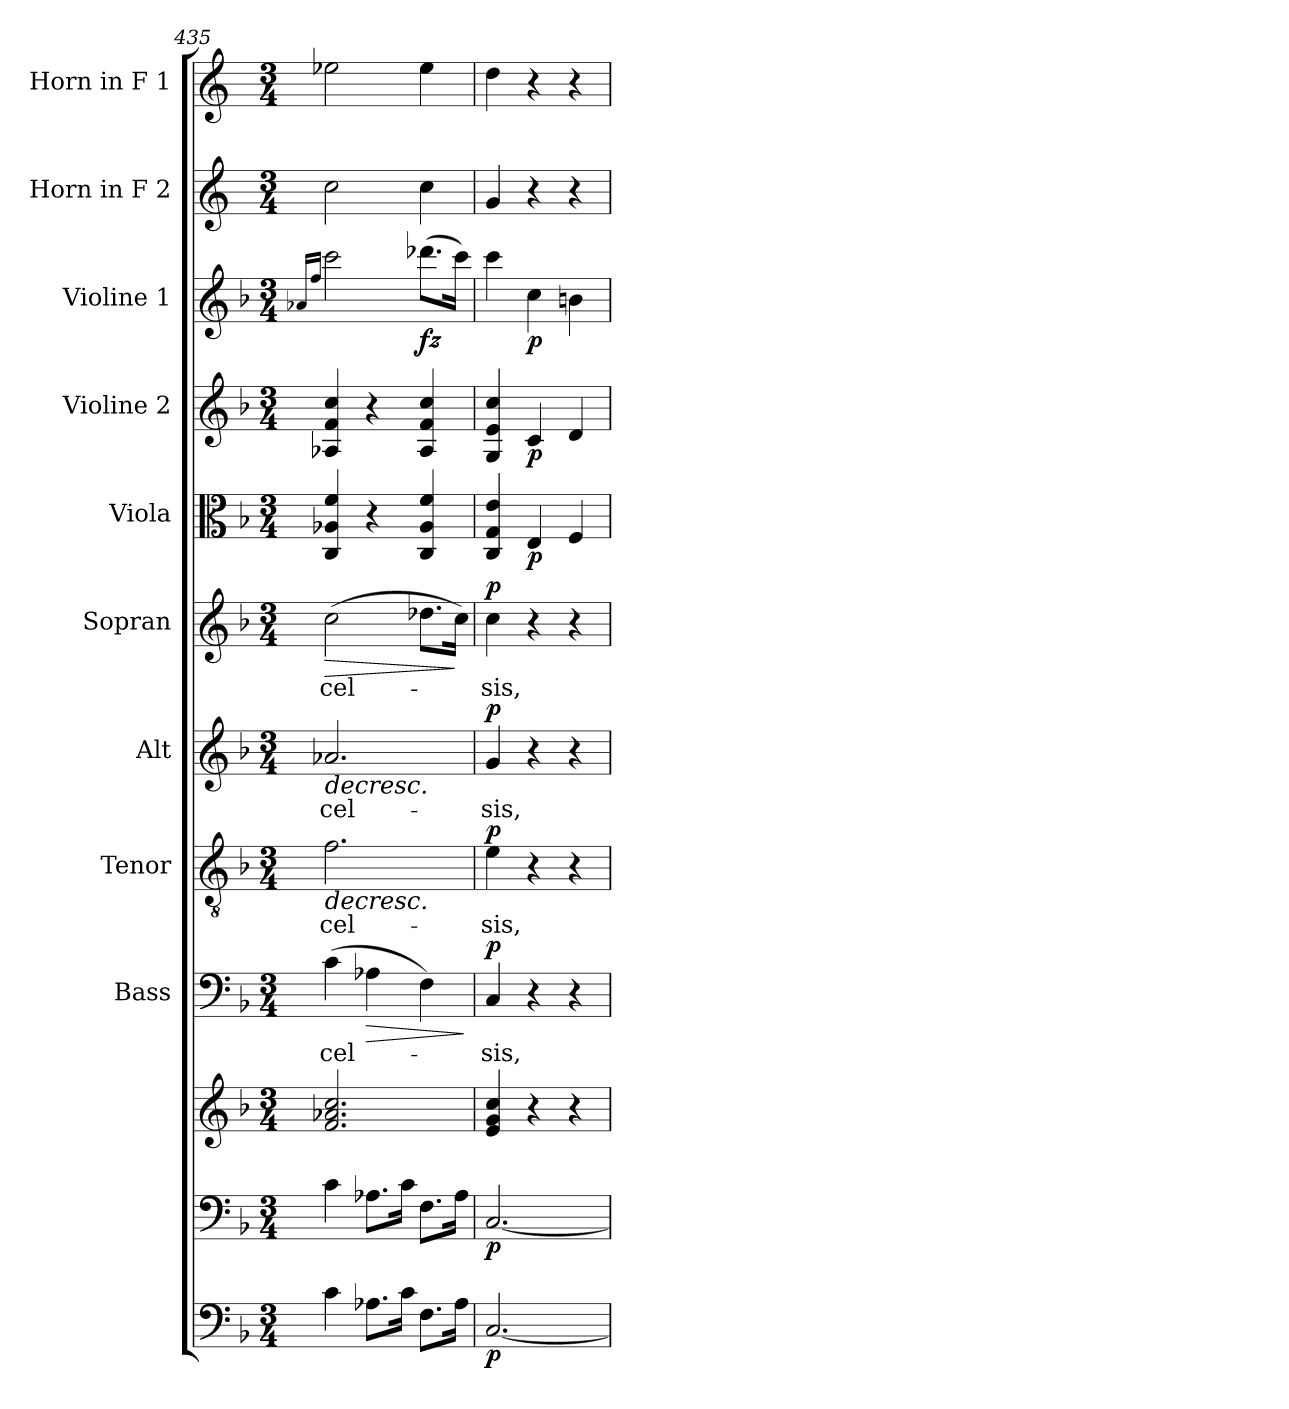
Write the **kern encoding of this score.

**kern	**dynam	**kern	**kern	**dynam	**kern	**text	**dynam	**kern	**text	**dynam	**kern	**text	**dynam	**kern	**text	**dynam	**kern	**dynam	**kern	**dynam	**kern	**dynam	**kern	**kern
*part11	*part11	*part10	*part10	*part10	*part9	*part9	*part9	*part8	*part8	*part8	*part7	*part7	*part7	*part6	*part6	*part6	*part5	*part5	*part4	*part4	*part3	*part3	*part2	*part1
*staff12	*staff12	*staff11	*staff10	*staff10/11	*staff9	*staff9	*staff9	*staff8	*staff8	*staff8	*staff7	*staff7	*staff7	*staff6	*staff6	*staff6	*staff5	*staff5	*staff4	*staff4	*staff3	*staff3	*staff2	*staff1
*	*	*	*	*	*I"Bass	*	*	*I"Tenor	*	*	*I"Alt	*	*	*I"Sopran	*	*	*I"Viola	*	*I"Violine 2	*	*I"Violine 1	*	*I"Horn in F 2	*I"Horn in F 1
*	*	*	*	*	*I'B.	*	*	*I'T.	*	*	*I'A.	*	*	*I'S.	*	*	*I'Vla.	*	*I'Vl. 2	*	*I'Vl. 1	*	*	*
*clefF4	*	*clefF4	*clefG2	*	*clefF4	*	*	*clefGv2	*	*	*clefG2	*	*	*clefG2	*	*	*clefC3	*	*clefG2	*	*clefG2	*	*clefG2	*clefG2
*ITrd7c12	*	*	*	*	*	*	*	*	*	*	*	*	*	*	*	*	*	*	*	*	*	*	*ITrd4c7	*ITrd4c7
*k[b-]	*	*k[b-]	*k[b-]	*	*k[b-]	*	*	*k[b-]	*	*	*k[b-]	*	*	*k[b-]	*	*	*k[b-]	*	*k[b-]	*	*k[b-]	*	*k[b-]	*k[b-]
*F:	*	*F:	*F:	*	*F:	*	*	*F:	*	*	*F:	*	*	*F:	*	*	*F:	*	*F:	*	*F:	*	*F:	*F:
*M3/4	*	*M3/4	*M3/4	*	*M3/4	*	*	*M3/4	*	*	*M3/4	*	*	*M3/4	*	*	*M3/4	*	*M3/4	*	*M3/4	*	*M3/4	*M3/4
=435	=435	=435	=435	=435	=435	=435	=435	=435	=435	=435	=435	=435	=435	=435	=435	=435	=435	=435	=435	=435	=435	=435	=435	=435
.	.	.	.	.	.	.	.	.	.	.	.	.	.	.	.	.	.	.	.	.	16qa-X/LL	.	.	.
.	.	.	.	.	.	.	.	.	.	.	.	.	.	.	.	.	.	.	.	.	16qff/JJ	.	.	.
!	!	!	!	!	!	!LO:LY:b	!	!	!LO:LY:b	!LO:HP:b	!	!LO:LY:b	!LO:HP:b	!	!LO:LY:b	!LO:HP:b	!	!	!	!	!	!	!	!
4C\	.	4c\	2.f/ 2.a-X/ 2.cc/	.	(4c\	-cel-	.	2.f\	-cel-	>	2.a-X/	-cel-	>	(>2cc\	-cel-	>	4C/ 4A-X/ 4f/	.	4A-X/ 4f/ 4cc/	.	2ccc\	.	2f\	2a-X\
!	!	!	!	!	!	!	!LO:HP:b	!	!	!	!	!	!	!	!	!	!	!	!	!	!	!	!	!
8.AA-X\L	.	8.A-X\L	.	.	4A-X\	.	>	.	.	.	.	.	.	.	.	.	4r	.	4r	.	.	.	.	.
16C\Jk	.	16c\Jk	.	.	.	.	.	.	.	.	.	.	.	.	.	.	.	.	.	.	.	.	.	.
!	!	!	!	!	!	!	!	!	!	!	!	!	!	!	!	!	!	!	!	!	!	!LO:DY:b	!	!
8.FF\L	.	8.F\L	.	.	4F\)	.	.	.	.	.	.	.	.	8.dd-X\L	.	.	4C/ 4A-/ 4f/	.	4A-/ 4f/ 4cc/	.	(>8.ddd-X\L	fz	4f\	4a-\
16AA-\Jk	.	16A-\Jk	.	.	.	.	.	.	.	.	.	.	.	16cc\Jk)	.	]	.	.	.	.	16ccc\Jk)	.	.	.
.	.	.	.	.	.	.	]	.	.	.	.	.	.	.	.	.	.	.	.	.	.	.	.	.
!!LO:PB:g=z
=436	=436	=436	=436	=436	=436	=436	=436	=436	=436	=436	=436	=436	=436	=436	=436	=436	=436	=436	=436	=436	=436	=436	=436	=436
!	!LO:DY:b	!	!	!LO:DY:b=2	!	!LO:LY:b	!LO:DY:a	!	!LO:LY:b	!LO:DY:a	!	!LO:LY:b	!LO:DY:a	!	!LO:LY:b	!LO:DY:a	!	!	!	!	!	!	!	!
[2.CC/	p	[2.C/	4e/ 4g/ 4cc/	p	4C/	-sis,	p	4e\	-sis,	p	4g/	-sis,	p	4cc\	-sis,	p	4C/ 4G/ 4e/	.	4G/ 4e/ 4cc/	.	4ccc\	.	4c/	4g\
!	!	!	!	!	!	!	!	!	!	!	!	!	!	!	!	!	!	!LO:DY:b	!	!LO:DY:b	!	!LO:DY:b	!	!
.	.	.	4r	.	4r	.	.	4r	.	]	4r	.	]	4r	.	.	4E/	p	4c/	p	4cc\	p	4r	4r
.	.	.	4r	.	4r	.	.	4r	.	.	4r	.	.	4r	.	.	4F/	.	4d/	.	4bn\	.	4r	4r
=	=	=	=	=	=	=	=	=	=	=	=	=	=	=	=	=	=	=	=	=	=	=	=	=
*-	*-	*-	*-	*-	*-	*-	*-	*-	*-	*-	*-	*-	*-	*-	*-	*-	*-	*-	*-	*-	*-	*-	*-	*-
